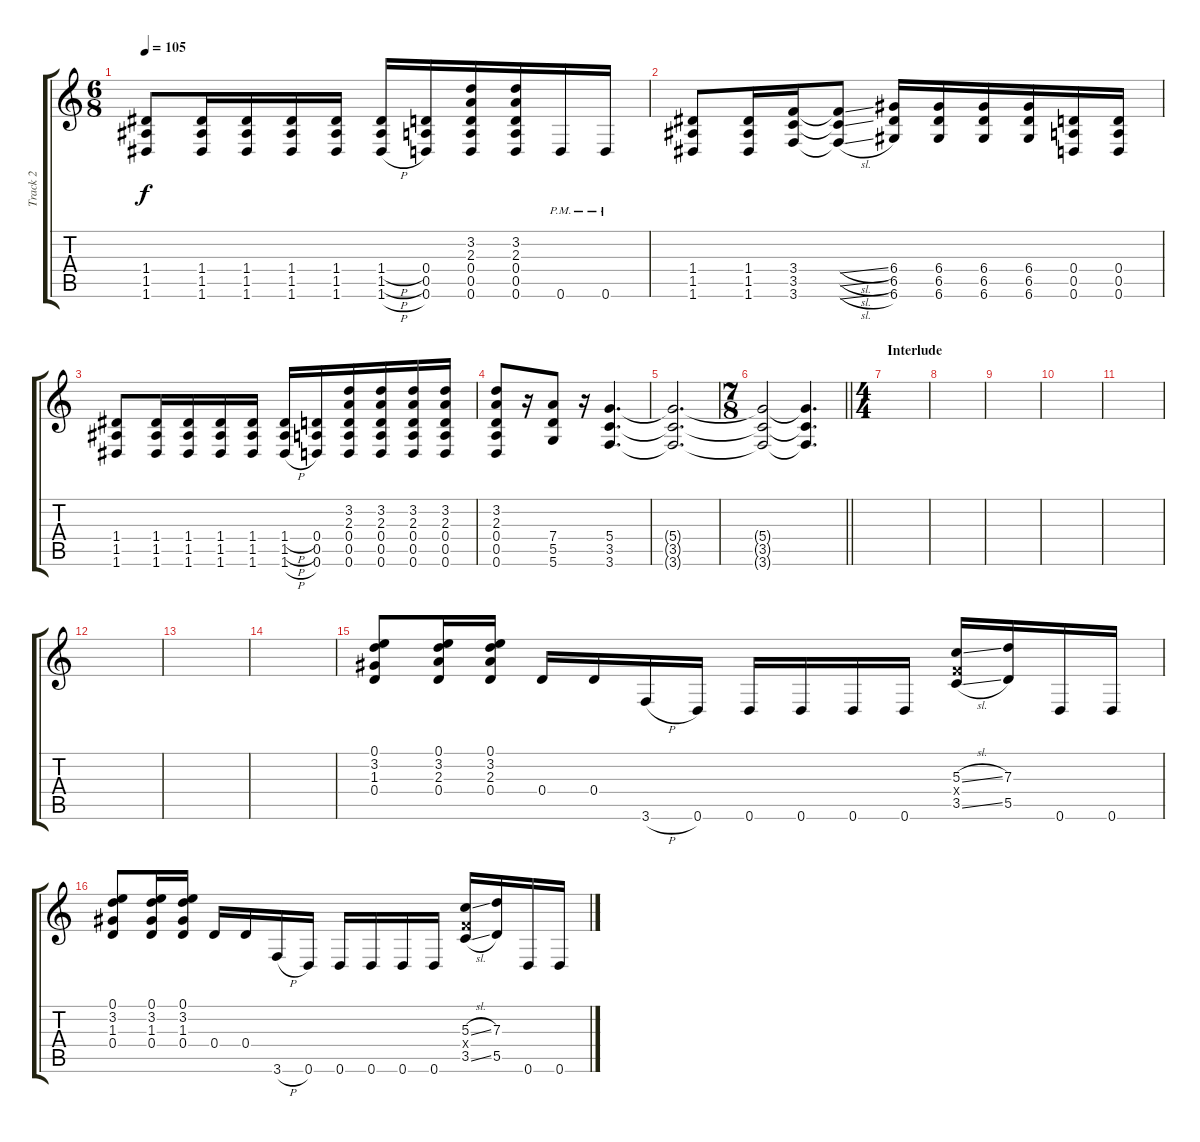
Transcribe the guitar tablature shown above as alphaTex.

\track ("Track 2" "Track 2") {instrument distortionguitar}
\staff {score tabs}
\tuning (E4 B3 G3 D3 A2 D2) {hide}
\ts (6 8)
\tempo 105
\clef g2
\ks c
(1.4 1.5 1.6).8{dy f} (1.4 1.5 1.6).16 (1.4 1.5 1.6).16 (1.4 1.5 1.6).16 (1.4 1.5 1.6).16 (1.4{h} 1.5{h} 1.6{h}).16 (0.4 0.5 0.6).16 (3.2 2.3 0.4 0.5 0.6).16 (3.2 2.3 0.4 0.5 0.6).16 0.6{pm}.16 0.6{pm}.16 |
(1.4 1.5 1.6).8 (1.4 1.5 1.6).16 (3.4 3.5 3.6).16 (3.4{sl t} 3.5{sl t} 3.6{sl t}).8 (6.4 6.5 6.6).16 (6.4 6.5 6.6).16 (6.4 6.5 6.6).16 (6.4 6.5 6.6).16 (0.4 0.5 0.6).16 (0.4 0.5 0.6).16 |
(1.4 1.5 1.6).8 (1.4 1.5 1.6).16 (1.4 1.5 1.6).16 (1.4 1.5 1.6).16 (1.4 1.5 1.6).16 (1.4{h} 1.5{h} 1.6{h}).16 (0.4 0.5 0.6).16 (3.2 2.3 0.4 0.5 0.6).16 (3.2 2.3 0.4 0.5 0.6).16 (3.2 2.3 0.4 0.5 0.6).16 (3.2 2.3 0.4 0.5 0.6).16 |
(3.2 2.3 0.4 0.5 0.6).8 r.16 (7.4 5.5 5.6).8 r.16 (5.4 3.5 3.6).4{d} |
(5.4{t} 3.5{t} 3.6{t}).2{d} |
\ts (7 8)
\barLineRight lightlight
(5.4{t} 3.5{t} 3.6{t}).2 (5.4{t} 3.5{t} 3.6{t}).4{d} |
\ts (4 4)
\section ("" "Interlude")
|
|
|
|
|
|
|
|
(0.1 3.2 1.3 0.4).8 (0.1 3.2 2.3 0.4).16 (0.1 3.2 2.3 0.4).16 0.4.16 0.4.16 3.6{h}.16 0.6.16 0.6.16 0.6.16 0.6.16 0.6.16 (5.3{sl} 3.4{x} 3.5{sl}).16 (7.3 5.5).16 0.6.16 0.6.16 |
(0.1 3.2 1.3 0.4).8 (0.1 3.2 1.3 0.4).16 (0.1 3.2 1.3 0.4).16 0.4.16 0.4.16 3.6{h}.16 0.6.16 0.6.16 0.6.16 0.6.16 0.6.16 (5.3{sl} 3.4{x} 3.5{sl}).16 (7.3 5.5).16 0.6.16 0.6.16
